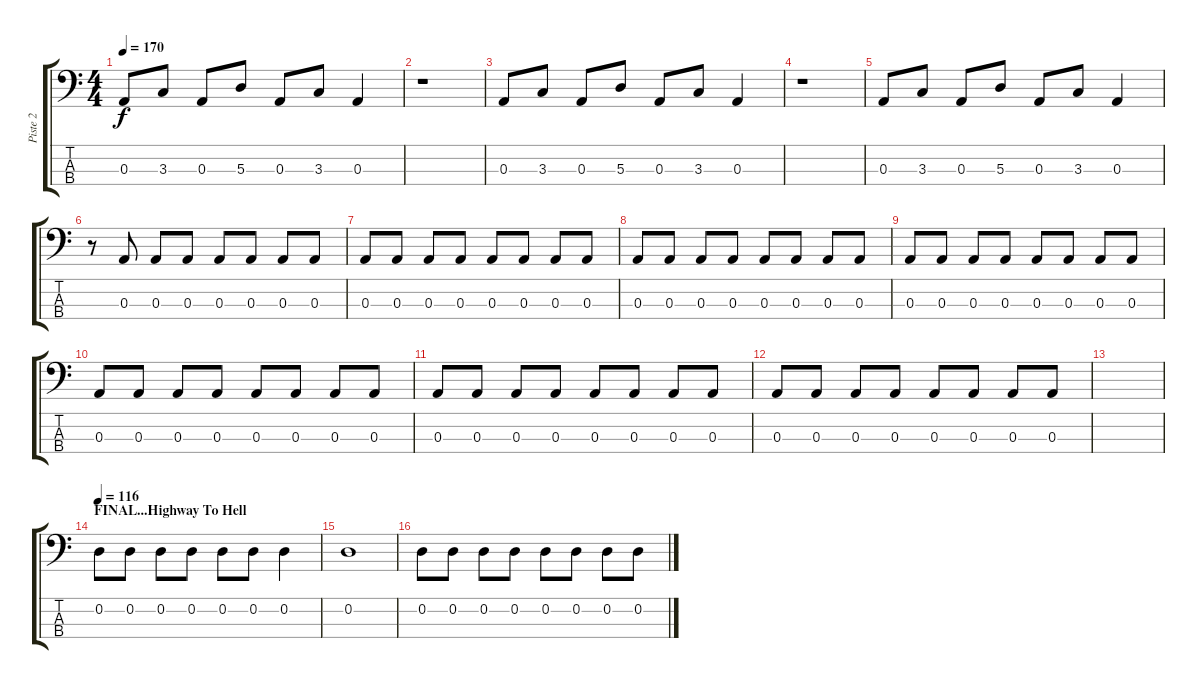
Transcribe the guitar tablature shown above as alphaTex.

\track ("Piste 2" "Piste 2") {instrument electricbassfinger}
\staff {score tabs}
\tuning (G2 D2 A1 E1) {hide}
\ts (4 4)
\tempo 170
\clef f4
\ks c
0.3.8{dy f} 3.3.8 0.3.8 5.3.8 0.3.8 3.3.8 0.3.4 |
r.1 |
0.3.8 3.3.8 0.3.8 5.3.8 0.3.8 3.3.8 0.3.4 |
r.1 |
0.3.8 3.3.8 0.3.8 5.3.8 0.3.8 3.3.8 0.3.4 |
r.8 0.3.8 0.3.8 0.3.8 0.3.8 0.3.8 0.3.8 0.3.8 |
0.3.8 0.3.8 0.3.8 0.3.8 0.3.8 0.3.8 0.3.8 0.3.8 |
0.3.8 0.3.8 0.3.8 0.3.8 0.3.8 0.3.8 0.3.8 0.3.8 |
0.3.8 0.3.8 0.3.8 0.3.8 0.3.8 0.3.8 0.3.8 0.3.8 |
0.3.8 0.3.8 0.3.8 0.3.8 0.3.8 0.3.8 0.3.8 0.3.8 |
0.3.8 0.3.8 0.3.8 0.3.8 0.3.8 0.3.8 0.3.8 0.3.8 |
0.3.8 0.3.8 0.3.8 0.3.8 0.3.8 0.3.8 0.3.8 0.3.8 |
|
\section ("" "FINAL...Highway To Hell")
\tempo 116
0.2.8 0.2.8 0.2.8 0.2.8 0.2.8 0.2.8 0.2.4 |
0.2.1 |
0.2.8 0.2.8 0.2.8 0.2.8 0.2.8 0.2.8 0.2.8 0.2.8
